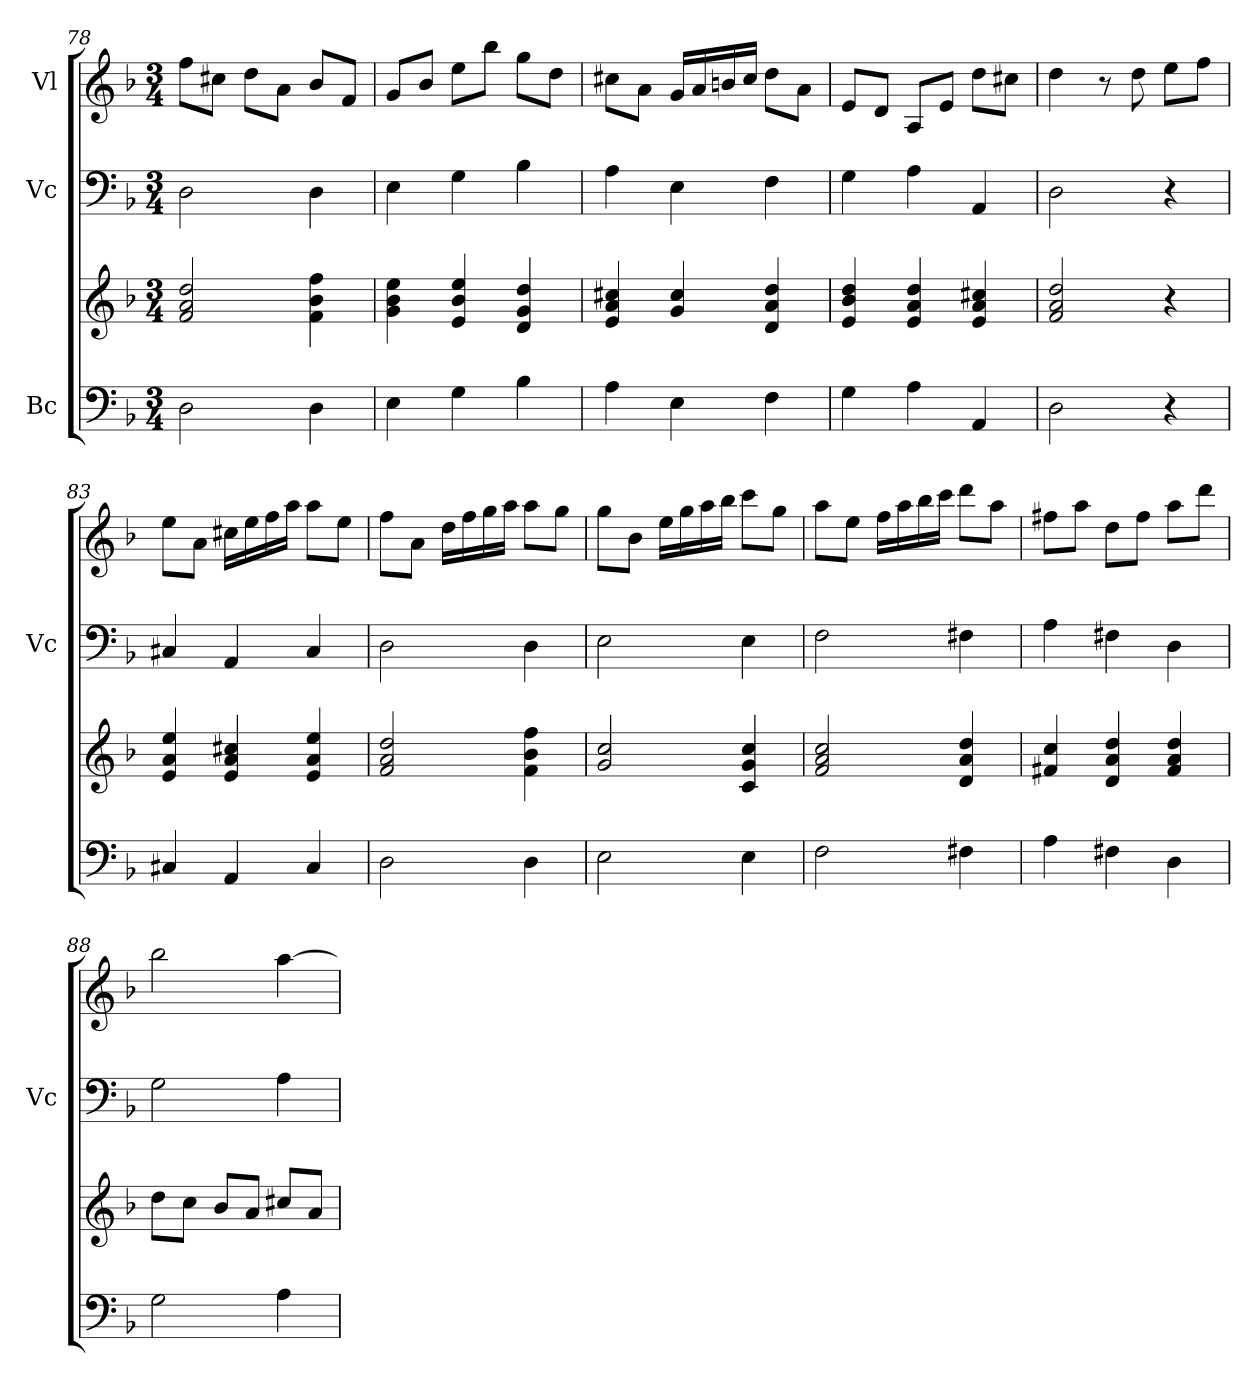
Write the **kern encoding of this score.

**kern	**kern	**kern	**kern
*part3	*part3	*part2	*part1
*staff4	*staff3	*staff2	*staff1
*I"Bc	*	*I"Vc	*I"Vl
*	*	*I'Vc	*
*clefF4	*clefG2	*clefF4	*clefG2
*k[b-]	*k[b-]	*k[b-]	*k[b-]
*M3/4	*M3/4	*M3/4	*M3/4
=78	=78	=78	=78
2D\	2f/ 2a/ 2dd/	2D\	8ff\L
.	.	.	8cc#X\J
.	.	.	8dd\L
.	.	.	8a\J
4D\	4f\ 4b-\ 4ff\	4D\	8b-/L
.	.	.	8f/J
=79	=79	=79	=79
4E\	4g\ 4b-\ 4ee\	4E\	8g/L
.	.	.	8b-/J
4G\	4e/ 4b-/ 4ee/	4G\	8ee\L
.	.	.	8bb-\J
4B-\	4d/ 4g/ 4dd/	4B-\	8gg\L
.	.	.	8dd\J
=80	=80	=80	=80
4A\	4e/ 4a/ 4cc#X/	4A\	8cc#X\L
.	.	.	8a\J
4E\	4g/ 4cc#/	4E\	16g/LL
.	.	.	16a/
.	.	.	16bn/
.	.	.	16cc#/JJ
4F\	4d/ 4a/ 4dd/	4F\	8dd\L
.	.	.	8a\J
=81	=81	=81	=81
4G\	4e/ 4b-/ 4dd/	4G\	8e/L
.	.	.	8d/J
4A\	4e/ 4a/ 4dd/	4A\	8A/L
.	.	.	8e/J
4AA/	4e/ 4a/ 4cc#X/	4AA/	8dd\L
.	.	.	8cc#X\J
!!LO:LB:g=z
=82	=82	=82	=82
2D\	2f/ 2a/ 2dd/	2D\	4dd\
.	.	.	8r
.	.	.	8dd\
4r	4r	4r	8ee\L
.	.	.	8ff\J
=83	=83	=83	=83
4C#X/	4e/ 4a/ 4ee/	4C#X/	8ee\L
.	.	.	8a\J
4AA/	4e/ 4a/ 4cc#X/	4AA/	16cc#X\LL
.	.	.	16ee\
.	.	.	16ff\
.	.	.	16aa\JJ
4C#/	4e/ 4a/ 4ee/	4C#/	8aa\L
.	.	.	8ee\J
=84	=84	=84	=84
2D\	2f/ 2a/ 2dd/	2D\	8ff\L
.	.	.	8a\J
.	.	.	16dd\LL
.	.	.	16ff\
.	.	.	16gg\
.	.	.	16aa\JJ
4D\	4f\ 4b-\ 4ff\	4D\	8aa\L
.	.	.	8gg\J
=85	=85	=85	=85
2E\	2g/ 2cc/	2E\	8gg\L
.	.	.	8b-\J
.	.	.	16ee\LL
.	.	.	16gg\
.	.	.	16aa\
.	.	.	16bb-\JJ
4E\	4c/ 4g/ 4cc/	4E\	8ccc\L
.	.	.	8gg\J
=86	=86	=86	=86
2F\	2f/ 2a/ 2cc/	2F\	8aa\L
.	.	.	8ee\J
.	.	.	16ff\LL
.	.	.	16aa\
.	.	.	16bb-\
.	.	.	16ccc\JJ
4F#X\	4d/ 4a/ 4dd/	4F#X\	8ddd\L
.	.	.	8aa\J
=87	=87	=87	=87
4A\	4f#X/ 4cc/	4A\	8ff#X\L
.	.	.	8aa\J
4F#X\	4d/ 4a/ 4dd/	4F#X\	8dd\L
.	.	.	8ff#\J
4D\	4f#/ 4a/ 4dd/	4D\	8aa\L
.	.	.	8ddd\J
=88	=88	=88	=88
2G\	8dd\L	2G\	2bb-\
.	8cc\J	.	.
.	8b-/L	.	.
.	8a/J	.	.
4A\	8cc#X/L	4A\	[4aa\
.	8a/J	.	.
=	=	=	=
*-	*-	*-	*-
